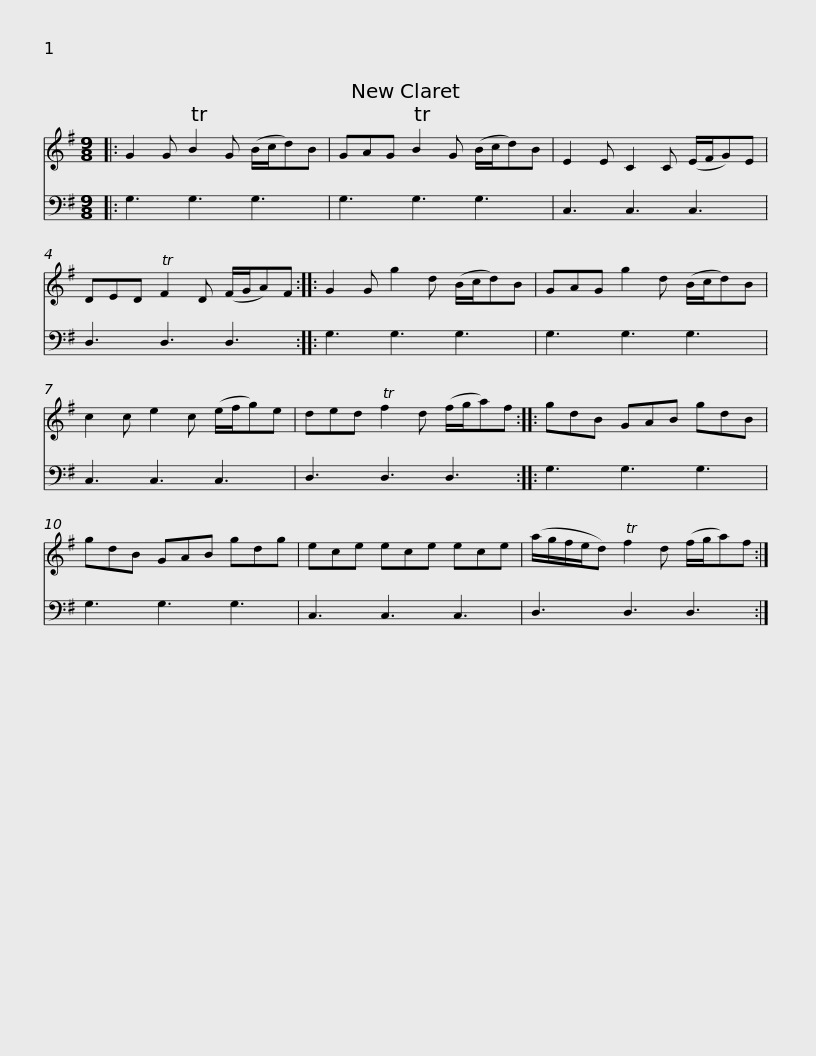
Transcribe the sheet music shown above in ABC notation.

X:1
%%score 1 2
L:1/8
M:9/8
I:linebreak $
K:G
V:1 treble
V:2 bass
V:1
|: G2 G TB2 G (B/c/d)B | GAG TB2 G (B/c/d)B | E2 E C2 C (E/F/G)E | DED TF2 D (F/G/A)F ::$ G2 G g2 d (B/c/d)B | %5
 GAG g2 d (B/c/d)B | c2 c e2 c (e/f/g)e | ded Tf2 d (f/g/a)f :: gdB GAB gdB |$ gdB GAB gdg | %10
 ece ece ece | (a/g/f/e/d) Tf2 d (f/g/a)f :| %12
V:2
|: G,3 G,3 G,3 | G,3 G,3 G,3 | C,3 C,3 C,3 | D,3 D,3 D,3 ::$ G,3 G,3 G,3 | %5
 G,3 G,3 G,3 | C,3 C,3 C,3 | D,3 D,3 D,3 :: G,3 G,3 G,3 |$ G,3 G,3 G,3 | %10
 C,3 C,3 C,3 | D,3 D,3 D,3 :| %12
